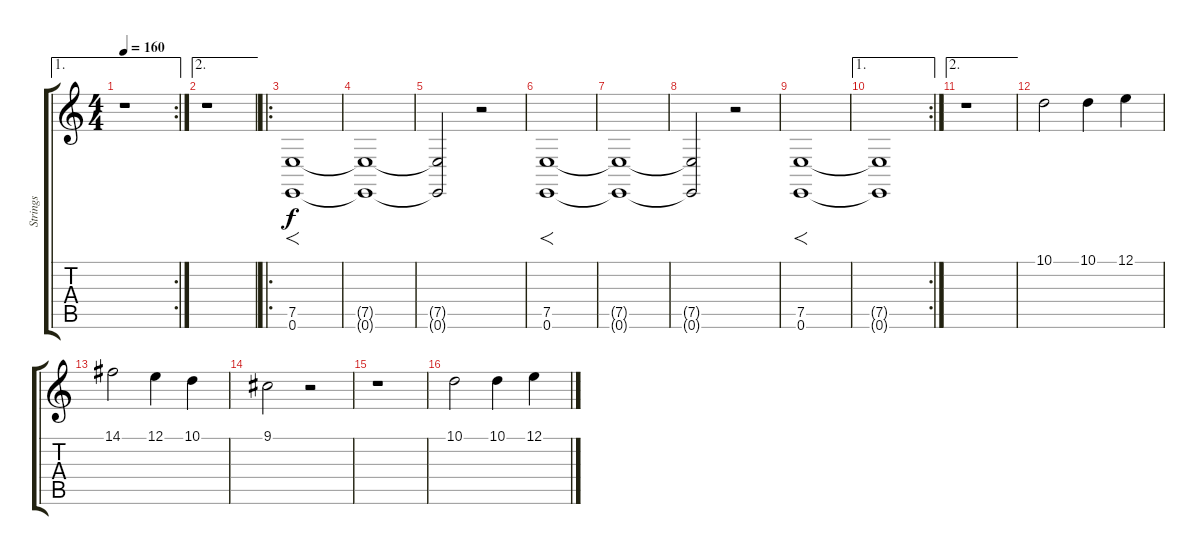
\track ("Strings" "Strings") {instrument stringensemble1}
\staff {score tabs}
\tuning (E4 B3 G3 D3 A2 E2) {hide}
\ae 1
\rc 2
\ts (4 4)
\tempo 160
\clef g2
\ks c
r.1{dy f} |
\ae 2
r.1 |
\ro
(7.5 0.6).1{f} |
(7.5{t} 0.6{t}).1 |
(7.5{t} 0.6{t}).2 r.2 |
(7.5 0.6).1{f} |
(7.5{t} 0.6{t}).1 |
(7.5{t} 0.6{t}).2 r.2 |
(7.5 0.6).1{f} |
\ae 1
\rc 2
(7.5{t} 0.6{t}).1 |
\ae 2
r.1 |
10.1.2{volume 13 balance 16 instrument synthvoice} 10.1.4 12.1.4 |
14.1.2 12.1.4 10.1.4 |
9.1.2 r.2 |
r.1 |
10.1.2{volume 13 balance 16 instrument synthvoice} 10.1.4 12.1.4
